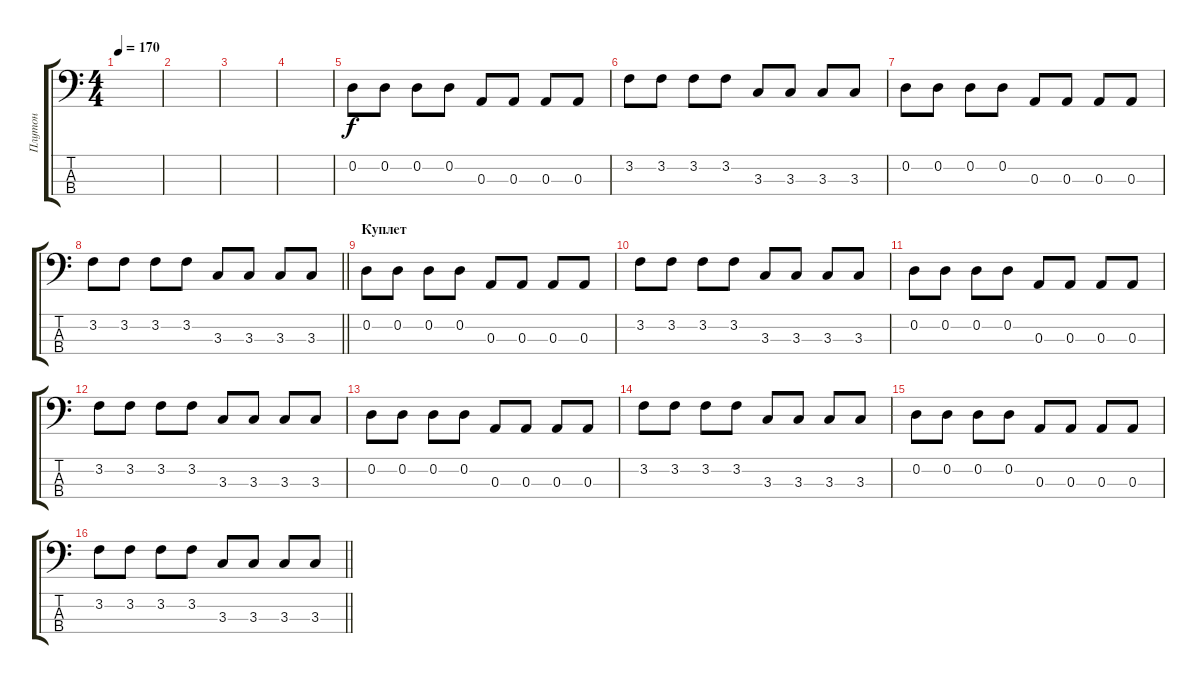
\track ("Плутон" "Плутон") {instrument electricbassfinger}
\staff {score tabs}
\tuning (G2 D2 A1 E1) {hide}
\ts (4 4)
\tempo 170
\clef f4
\ks aminor
|
|
|
|
0.2.8 0.2.8 0.2.8 0.2.8 0.3.8 0.3.8 0.3.8 0.3.8 |
3.2.8 3.2.8 3.2.8 3.2.8 3.3.8 3.3.8 3.3.8 3.3.8 |
0.2.8 0.2.8 0.2.8 0.2.8 0.3.8 0.3.8 0.3.8 0.3.8 |
\barLineRight lightlight
3.2.8 3.2.8 3.2.8 3.2.8 3.3.8 3.3.8 3.3.8 3.3.8 |
\section ("" "Куплет")
0.2.8 0.2.8 0.2.8 0.2.8 0.3.8 0.3.8 0.3.8 0.3.8 |
3.2.8 3.2.8 3.2.8 3.2.8 3.3.8 3.3.8 3.3.8 3.3.8 |
0.2.8 0.2.8 0.2.8 0.2.8 0.3.8 0.3.8 0.3.8 0.3.8 |
3.2.8 3.2.8 3.2.8 3.2.8 3.3.8 3.3.8 3.3.8 3.3.8 |
0.2.8 0.2.8 0.2.8 0.2.8 0.3.8 0.3.8 0.3.8 0.3.8 |
3.2.8 3.2.8 3.2.8 3.2.8 3.3.8 3.3.8 3.3.8 3.3.8 |
0.2.8 0.2.8 0.2.8 0.2.8 0.3.8 0.3.8 0.3.8 0.3.8 |
\barLineRight lightlight
3.2.8 3.2.8 3.2.8 3.2.8 3.3.8 3.3.8 3.3.8 3.3.8
